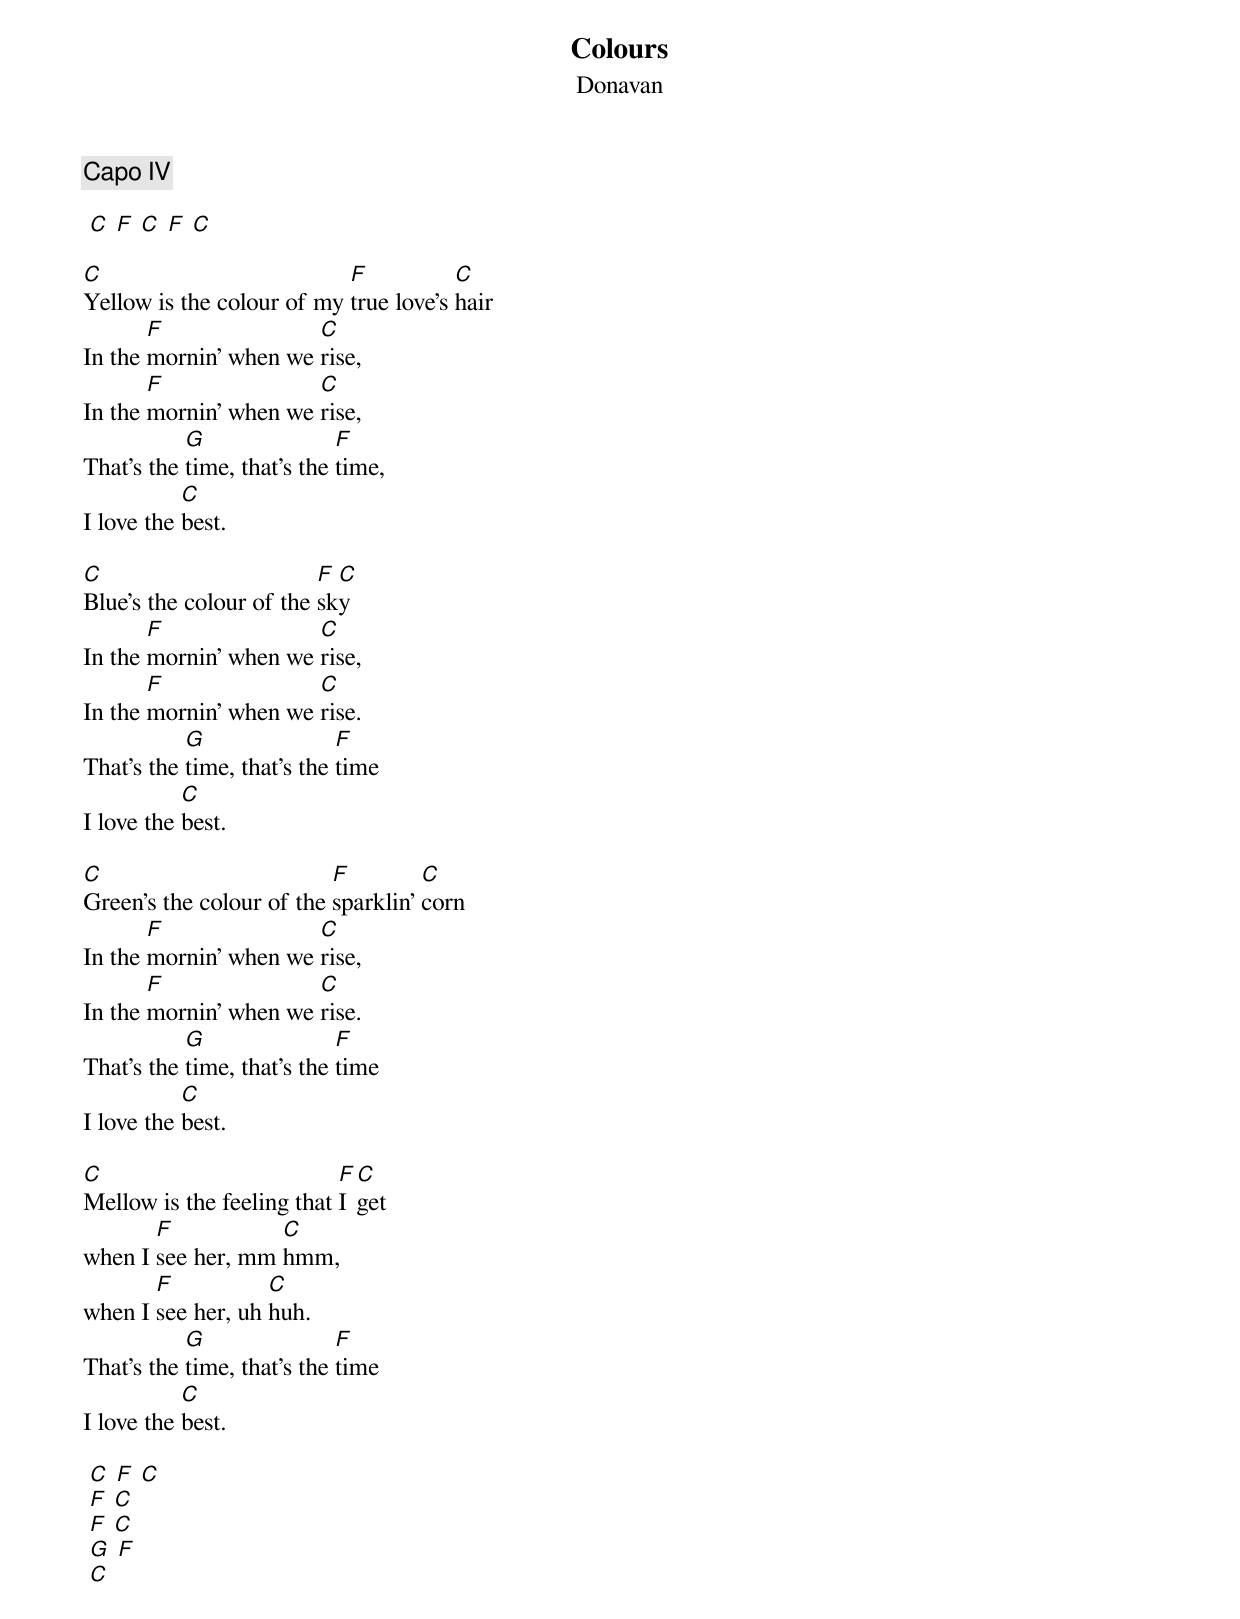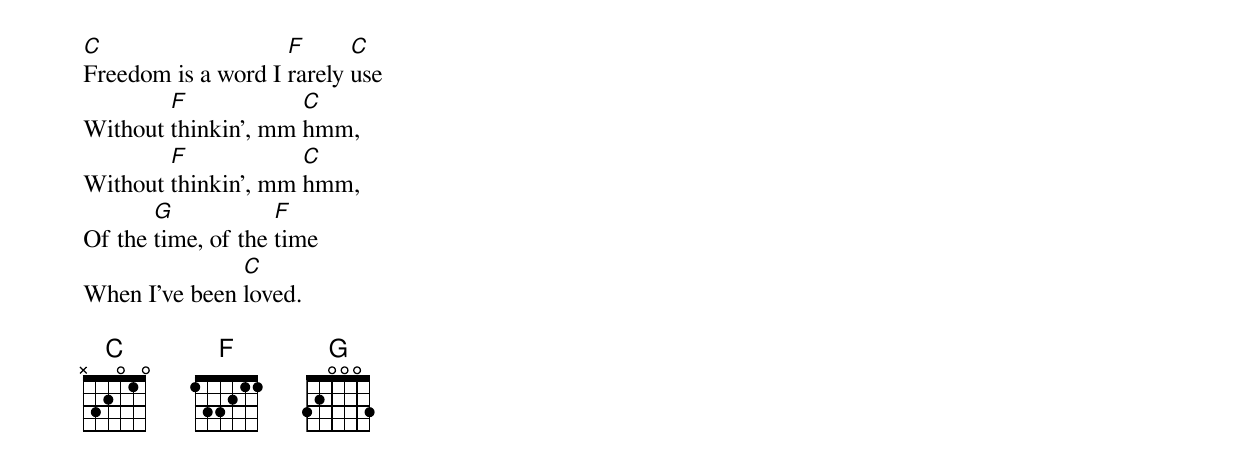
{title: Colours}
{subtitle: Donavan}

{c:Capo IV}

 [C] [F] [C] [F] [C]

[C]Yellow is the colour of my [F]true love's [C]hair
In the [F]mornin' when we [C]rise,
In the [F]mornin' when we [C]rise,
That's the [G]time, that's the [F]time,
I love the [C]best.

[C]Blue's the colour of the [F]sk[C]y
In the [F]mornin' when we [C]rise,
In the [F]mornin' when we [C]rise.
That's the [G]time, that's the [F]time
I love the [C]best.

[C]Green's the colour of the [F]sparklin' [C]corn
In the [F]mornin' when we [C]rise,
In the [F]mornin' when we [C]rise.
That's the [G]time, that's the [F]time
I love the [C]best.

[C]Mellow is the feeling that [F]I [C]get
when I [F]see her, mm [C]hmm,
when I [F]see her, uh [C]huh.
That's the [G]time, that's the [F]time
I love the [C]best.

 [C] [F] [C]
 [F] [C]
 [F] [C]
 [G] [F]
 [C]

[C]Freedom is a word I [F]rarely [C]use
Without [F]thinkin', mm [C]hmm,
Without [F]thinkin', mm [C]hmm,
Of the [G]time, of the [F]time
When I've been [C]loved.

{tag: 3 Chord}
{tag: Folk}
